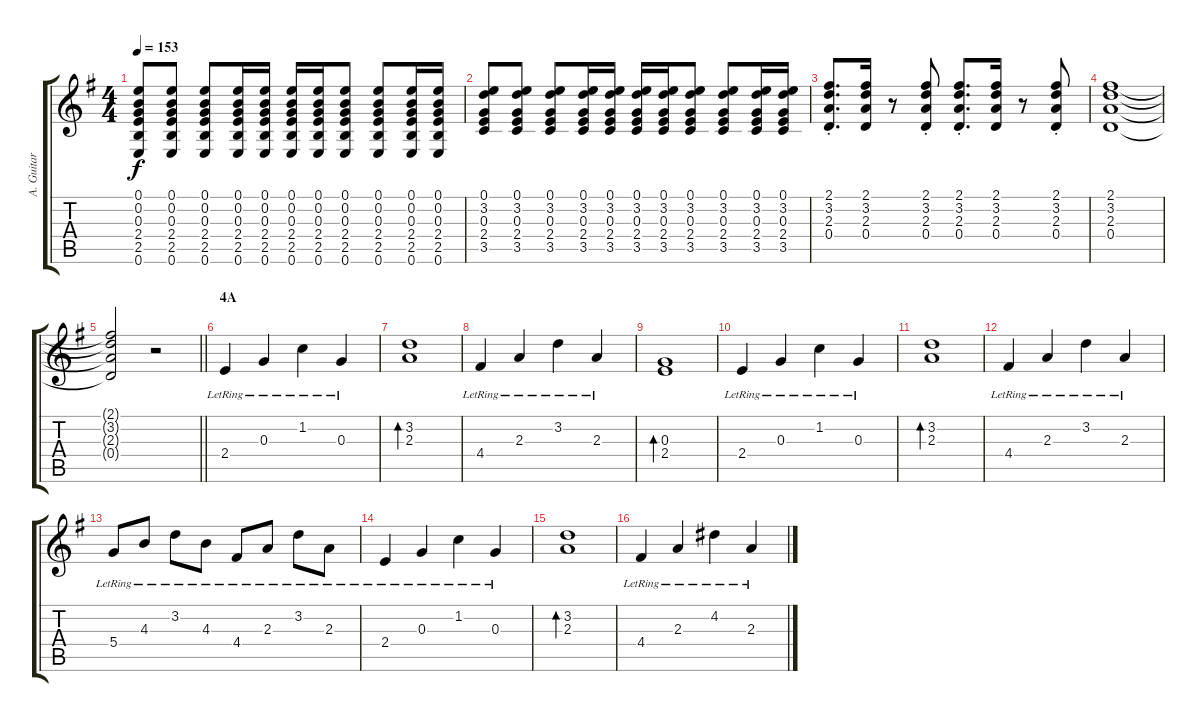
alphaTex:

\track ("A. Guitar" "A. Guitar") {instrument acousticguitarsteel}
\staff {score tabs}
\tuning (E4 B3 G3 D3 A2 E2) {hide}
\ts (4 4)
\tempo 153
\clef g2
\ks g
(0.1 0.2 0.3 2.4 2.5 0.6).8{dy f} (0.1 0.2 0.3 2.4 2.5 0.6).8 (0.1 0.2 0.3 2.4 2.5 0.6).8 (0.1 0.2 0.3 2.4 2.5 0.6).16 (0.1 0.2 0.3 2.4 2.5 0.6).16 (0.1 0.2 0.3 2.4 2.5 0.6).16 (0.1 0.2 0.3 2.4 2.5 0.6).16 (0.1 0.2 0.3 2.4 2.5 0.6).8 (0.1 0.2 0.3 2.4 2.5 0.6).8 (0.1 0.2 0.3 2.4 2.5 0.6).16 (0.1 0.2 0.3 2.4 2.5 0.6).16 |
(0.1 3.2 0.3 2.4 3.5).8 (0.1 3.2 0.3 2.4 3.5).8 (0.1 3.2 0.3 2.4 3.5).8 (0.1 3.2 0.3 2.4 3.5).16 (0.1 3.2 0.3 2.4 3.5).16 (0.1 3.2 0.3 2.4 3.5).16 (0.1 3.2 0.3 2.4 3.5).16 (0.1 3.2 0.3 2.4 3.5).8 (0.1 3.2 0.3 2.4 3.5).8 (0.1 3.2 0.3 2.4 3.5).16 (0.1 3.2 0.3 2.4 3.5).16 |
(2.1{st} 3.2{st} 2.3{st} 0.4{st}).8{d} (2.1 3.2 2.3 0.4).16 r.8 (2.1{st} 3.2{st} 2.3{st} 0.4{st}).8 (2.1{st} 3.2{st} 2.3{st} 0.4{st}).8{d} (2.1 3.2 2.3 0.4).16 r.8 (2.1{st} 3.2{st} 2.3{st} 0.4{st}).8 |
(2.1 3.2 2.3 0.4).1 |
\barLineRight lightlight
(2.1{t} 3.2{t} 2.3{t} 0.4{t}).2 r.2 |
\section ("" "4A")
2.4{lr}.4 0.3{lr}.4 1.2{lr}.4 0.3{lr}.4 |
(3.2 2.3).1{bd 240} |
4.4{lr}.4 2.3{lr}.4 3.2{lr}.4 2.3{lr}.4 |
(0.3 2.4).1{bd 240} |
2.4{lr}.4 0.3{lr}.4 1.2{lr}.4 0.3{lr}.4 |
(3.2 2.3).1{bd 240} |
4.4{lr}.4 2.3{lr}.4 3.2{lr}.4 2.3{lr}.4 |
5.4{lr}.8 4.3{lr}.8 3.2{lr}.8 4.3{lr}.8 4.4{lr}.8 2.3{lr}.8 3.2{lr}.8 2.3{lr}.8 |
2.4{lr}.4 0.3{lr}.4 1.2{lr}.4 0.3{lr}.4 |
(3.2 2.3).1{bd 240} |
4.4{lr}.4 2.3{lr}.4 4.2{lr}.4 2.3{lr}.4
